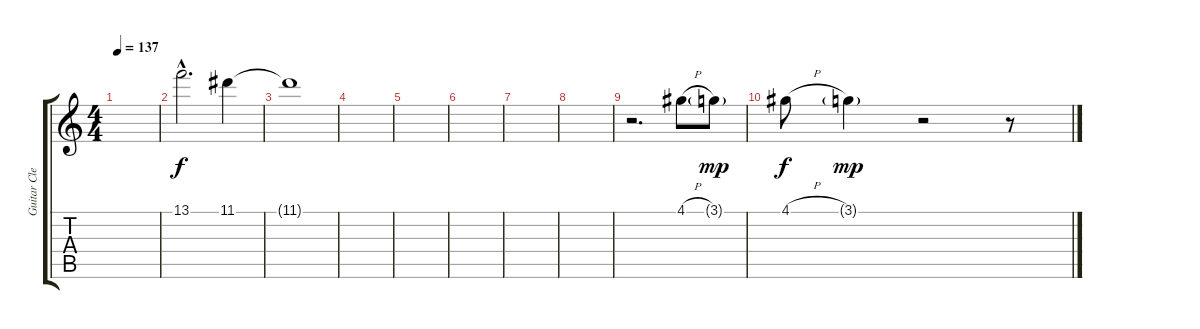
\track ("Guitar Clean Solo" "Guitar Cle") {instrument electricguitarclean}
\staff {score tabs}
\tuning (E4 B3 G3 D3 A2 E2) {hide}
\ts (4 4)
\tempo 137
\clef g2
\ks c
|
13.1{hac}.2{d dy f volume 12 instrument overdrivenguitar} 11.1.4 |
11.1{t}.1 |
|
|
|
|
|
r.2{d instrument overdrivenguitar} 4.1{h}.8 3.1{g}.8{dy mp} |
4.1{h}.8{dy f} 3.1{g}.4{dy mp} r.2 r.8
